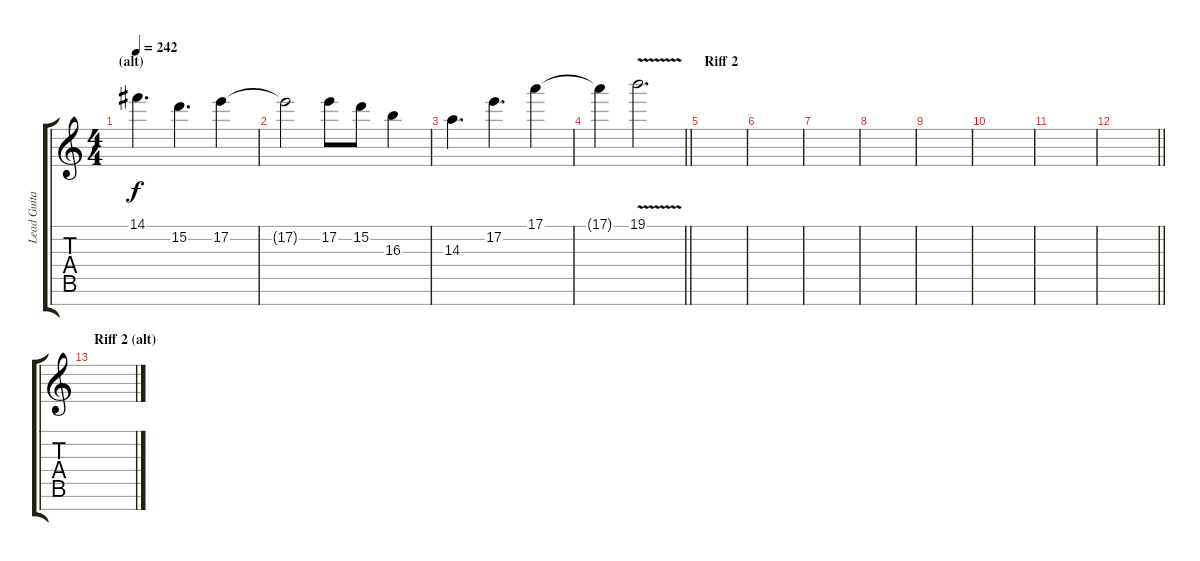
\track ("Lead Guitar" "Lead Guita") {instrument distortionguitar}
\staff {score tabs}
\tuning (E4 B3 G3 D3 A2 E2 B1) {hide}
\ts (4 4)
\section ("" "(alt)")
\tempo 242
\clef g2
\ks c
14.1.4{d dy f} 15.2.4{d} 17.2.4 |
17.2{t}.2 17.2.8 15.2.8 16.3.4 |
14.3.4{d} 17.2.4{d} 17.1.4 |
\barLineRight lightlight
17.1{t}.4 19.1{v}.2{d} |
\section ("" "Riff 2")
|
|
|
|
|
|
|
\barLineRight lightlight
|
\section ("" "Riff 2 (alt)")
